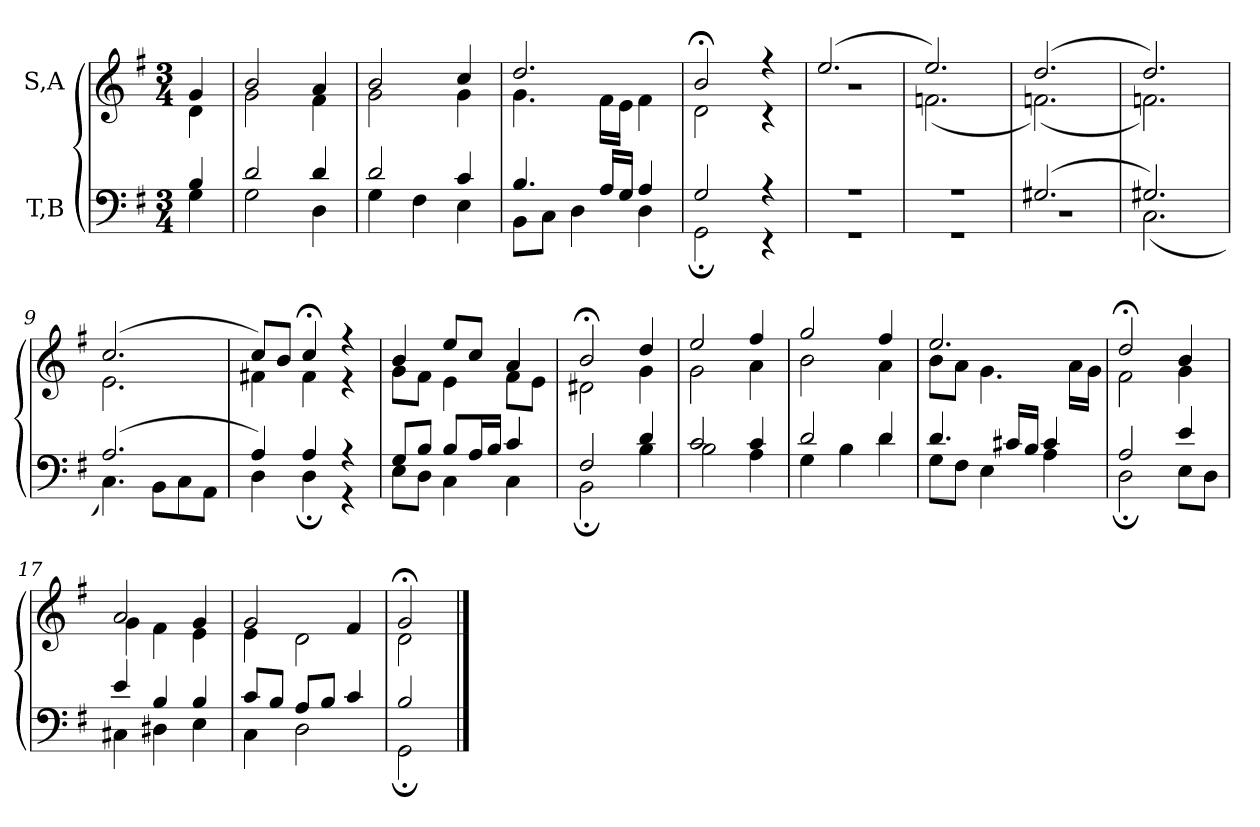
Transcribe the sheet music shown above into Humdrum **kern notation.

**kern	**kern
*part2	*part1
*staff2	*staff1
*I"T,B	*I"S,A
*clefF4	*clefG2
*k[f#]	*k[f#]
*M3/4	*M3/4
=	=
*^	*^
4B	4G	4g	4d
=1	=1	=1	=1
2d	2G	2b	2g
4d	4D	4a	4f#
=2	=2	=2	=2
2d	4G	2b	2g
.	4F#	.	.
4c	4E	4cc	4g
=3	=3	=3	=3
4.B	8BBL	2.dd	4.g
.	8CJ	.	.
.	4D	.	.
16ALL	.	.	16f#LL
16GJJ	.	.	16eJJ
4A	4D	.	4f#
=4	=4	=4	=4
2G	2GG;	2b;<	2d
4r	4r	4r	4r
=5	=5	=5	=5
2.r	2.r	(>2.ee	2.r
=6	=6	=6	=6
2.r	2.r	2.ee)	(<2.fn
=7	=7	=7	=7
(>2.G#X	2.r	(>2.dd	(<2.fn)
=8	=8	=8	=8
2.G#X)	(<2.C	2.dd)	2.fn)
=9	=9	=9	=9
(>2.A	4.C)	(>2.cc	2.e
.	8BBL	.	.
.	8C	.	.
.	8AAJ	.	.
=10	=10	=10	=10
4A)	4D	8ccL)	4f#X
.	.	8bJ	.
4A	4D;	4cc;<	4f#
4r	4r	4r	4r
=11	=11	=11	=11
8GL	8EL	4b	8gL
8BJ	8DJ	.	8f#J
8BL	4C	8eeL	4e
16AL	.	8ccJ	.
16BJJ	.	.	.
4c	4C	4a	8f#L
.	.	.	8eJ
=12	=12	=12	=12
2F#	2BB;	2b;<	2d#X
4d	4B	4dd	4g
=13	=13	=13	=13
2c	2B	2ee	2g
4c	4A	4ff#	4a
=14	=14	=14	=14
2d	4G	2gg	2b
.	4B	.	.
4d	4d	4ff#	4a
=15	=15	=15	=15
4.d	8GL	2.ee	8bL
.	8F#J	.	8aJ
.	4E	.	4.g
16c#XLL	.	.	.
16BJJ	.	.	.
4c#	4A	.	.
.	.	.	16aLL
.	.	.	16gJJ
=16	=16	=16	=16
2A	2D;	2dd;<	2f#
4e	8EL	4b	4g
.	8DJ	.	.
=17	=17	=17	=17
4e	4C#X	2a	4g
4B	4D#X	.	4f#
4B	4E	4g	4e
=18	=18	=18	=18
8cL	4C	2g	4e
8BJ	.	.	.
8AL	2D	.	2d
8BJ	.	.	.
4c	.	4f#	.
=19	=19	=19	=19
2B	2GG;	2g;<	2d
*v	*v	*	*
*	*v	*v
==	==
*-	*-
